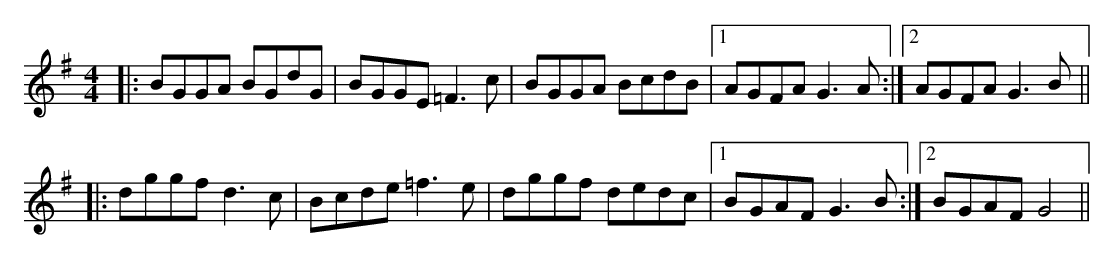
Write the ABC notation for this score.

X:1
M:4/4
K:G
|:BGGA BGdG|BGGE =F3c|BGGA BcdB|1 AGFA G3A:|2 AGFA G3B||
|:dggf d3c|Bcde =f3e|dggf dedc|1 BGAF G3B:|2 BGAF G4||
